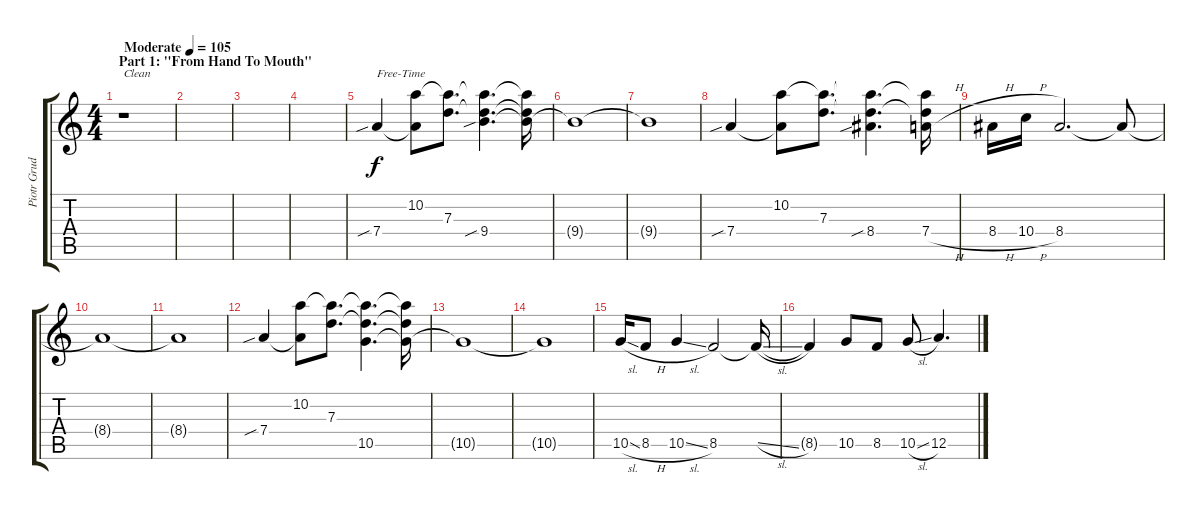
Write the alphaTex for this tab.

\track ("Piotr Grudzinski" "Piotr Grud") {instrument distortionguitar}
\staff {score tabs}
\tuning (E4 B3 G3 D3 A2 E2) {hide}
\ts (4 4)
\section ("" "Part 1: \"From Hand To Mouth\"")
\tempo (105 "Moderate")
\clef g2
\ks c
r.1{txt "Clean" dy f instrument electricguitarjazz} |
|
|
|
7.4{sib}.4{txt "Free-Time"} (10.2 7.4{t}).8 (10.2{t} 7.3).8{d} (10.2{t} 7.3{t} 9.4{sib}).4{d} (10.2{t} 7.3{t} 9.4{t}).16 |
9.4{t}.1 |
9.4{t}.1 |
7.4{sib}.4 (10.2 7.4{t}).8 (10.2{t} 7.3).8{d} (10.2{t} 7.3{t} 8.4{sib}).4{d} (10.2{t} 7.3{t} 7.4{h}).16 |
8.4{h}.16 10.4{h}.16 8.4.2{d} 8.4{t}.8 |
8.4{t}.1 |
8.4{t}.1 |
7.4{sib}.4 (10.2 7.4{t}).8 (10.2{t} 7.3).8{d} (10.2{t} 7.3{t} 10.5).4{d} (10.2{t} 7.3{t} 10.5{t}).16 |
10.5{t}.1 |
10.5{t}.1 |
10.5{sl}.16 8.5{h}.8 10.5{sl}.4 8.5.2 8.5{sl t}.16 |
8.5{t}.4 10.5.8 8.5.8 10.5{sl}.8 12.5.4{d}
